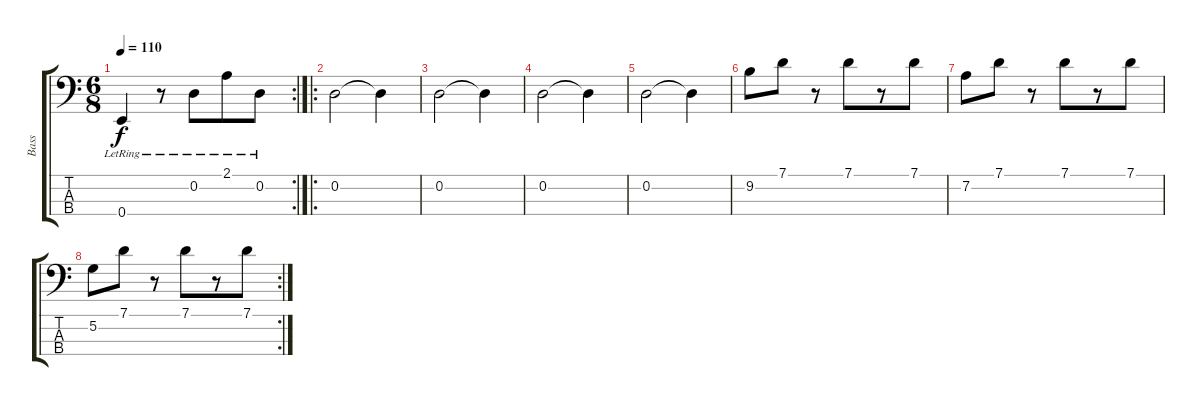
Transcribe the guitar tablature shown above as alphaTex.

\track ("Bass" "Bass") {instrument acousticbass}
\staff {score tabs}
\tuning (G2 D2 A1 E1) {hide}
\rc 2
\ts (6 8)
\tempo 110
\clef f4
\ks c
0.4{lr}.4{dy f} r.8 0.2{lr}.8 2.1{lr}.8 0.2{lr}.8 |
\ro
0.2.2 0.2{t}.4 |
0.2.2 0.2{t}.4 |
0.2.2 0.2{t}.4 |
0.2.2 0.2{t}.4 |
9.2.8 7.1.8 r.8 7.1.8 r.8 7.1.8 |
7.2.8 7.1.8 r.8 7.1.8 r.8 7.1.8 |
\rc 2
5.2.8 7.1.8 r.8 7.1.8 r.8 7.1.8
